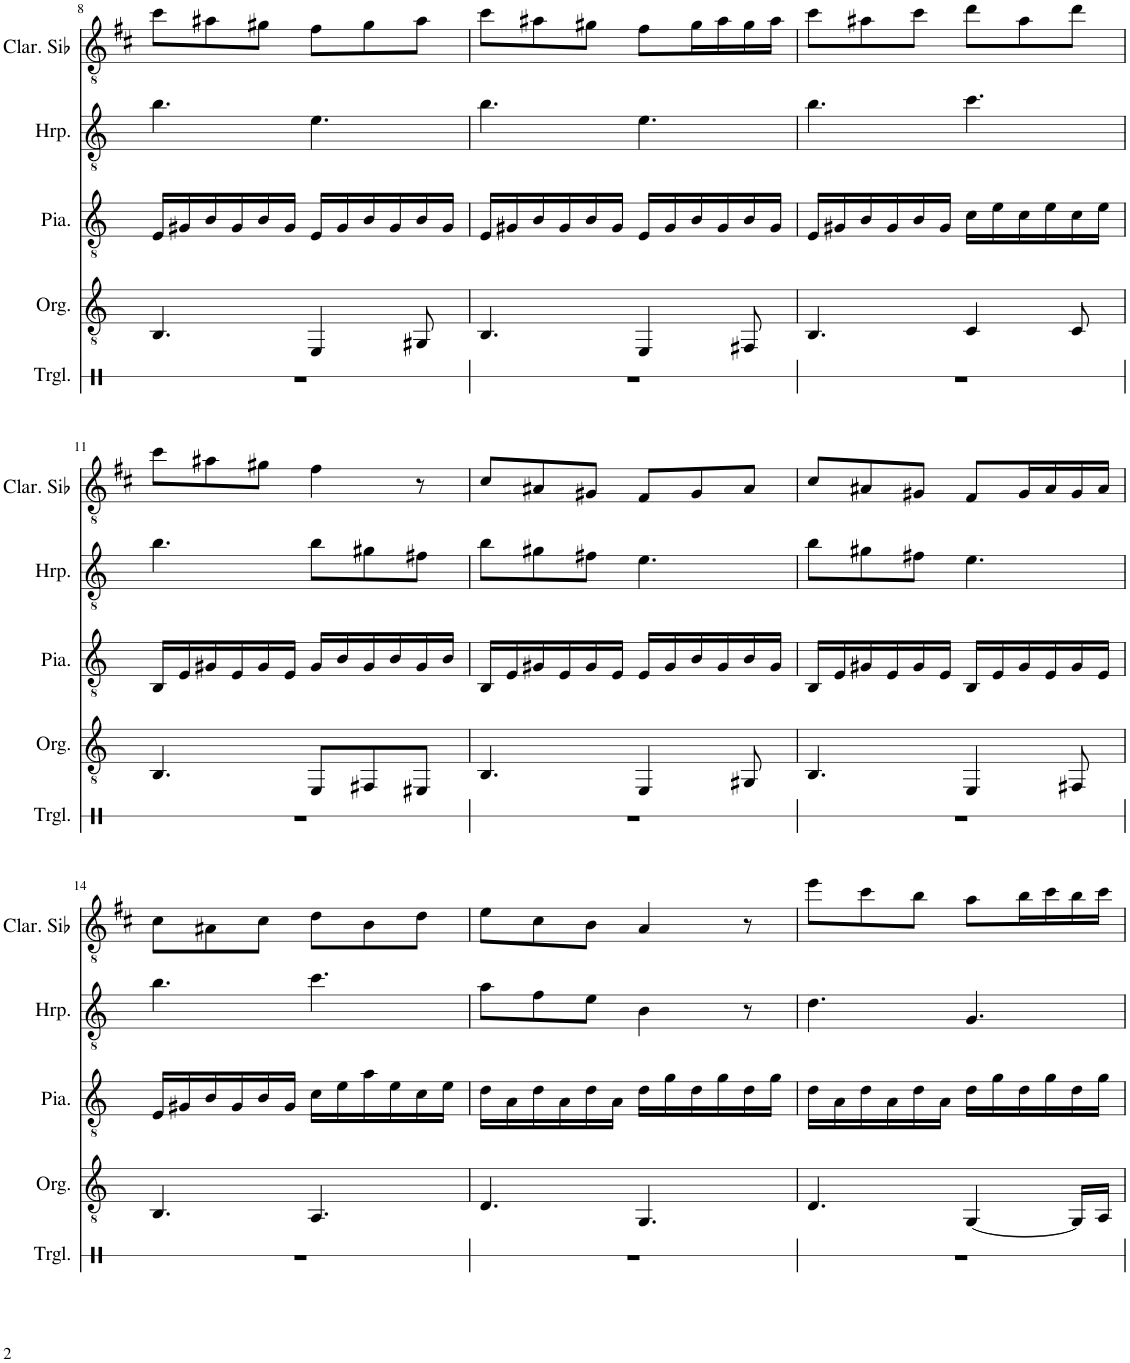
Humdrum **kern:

**kern	**kern	**kern	**kern	**kern
*part5	*part4	*part3	*part2	*part1
*staff5	*staff4	*staff3	*staff2	*staff1
*I"Triangle	*I"Orgue à tuyaux	*I"Piano	*I"Harpe	*I"Clarinette en Sib
*I'Trgl.	*I'Org.	*I'Pia.	*I'Hrp.	*I'Clar. Sib
!!LO:PB:g=z
*clefX	*clefGv2	*clefGv2	*clefGv2	*clefGv2
*	*	*	*	*Trd1c2
*k[]	*k[]	*k[]	*k[]	*k[f#c#]
*M6/8	*M6/8	*M6/8	*M6/8	*M6/8
=8	=8	=8	=8	=8
2.r	4.BB/	16E/LL	4.b\	8cc#\L
.	.	16G#X/	.	.
.	.	16B/	.	8a#X\
.	.	16G#/	.	.
.	.	16B/	.	8g#X\J
.	.	16G#/JJ	.	.
.	4EE/	16E/LL	4.e\	8f#\L
.	.	16G#/	.	.
.	.	16B/	.	8g#\
.	.	16G#/	.	.
.	8GG#X/	16B/	.	8a#\J
.	.	16G#/JJ	.	.
=9	=9	=9	=9	=9
2.r	4.BB/	16E/LL	4.b\	8cc#\L
.	.	16G#X/	.	.
.	.	16B/	.	8a#X\
.	.	16G#/	.	.
.	.	16B/	.	8g#X\J
.	.	16G#/JJ	.	.
.	4EE/	16E/LL	4.e\	8f#\L
.	.	16G#/	.	.
.	.	16B/	.	16g#\L
.	.	16G#/	.	16a#\
.	8FF#X/	16B/	.	16g#\
.	.	16G#/JJ	.	16a#\JJ
=10	=10	=10	=10	=10
2.r	4.BB/	16E/LL	4.b\	8cc#\L
.	.	16G#X/	.	.
.	.	16B/	.	8a#X\
.	.	16G#/	.	.
.	.	16B/	.	8cc#\J
.	.	16G#/JJ	.	.
.	4C/	16c\LL	4.cc\	8dd\L
.	.	16e\	.	.
.	.	16c\	.	8a#\
.	.	16e\	.	.
.	8C/	16c\	.	8dd\J
.	.	16e\JJ	.	.
!!LO:LB:g=z
=11	=11	=11	=11	=11
2.r	4.BB/	16BB/LL	4.b\	8cc#\L
.	.	16E/	.	.
.	.	16G#X/	.	8a#X\
.	.	16E/	.	.
.	.	16G#/	.	8g#X\J
.	.	16E/JJ	.	.
.	8EE/L	16G#/LL	8b\L	4f#\
.	.	16B/	.	.
.	8FF#X/	16G#/	8g#X\	.
.	.	16B/	.	.
.	8EE#X/J	16G#/	8f#X\J	8r
.	.	16B/JJ	.	.
=12	=12	=12	=12	=12
2.r	4.BB/	16BB/LL	8b\L	8c#/L
.	.	16E/	.	.
.	.	16G#X/	8g#X\	8A#X/
.	.	16E/	.	.
.	.	16G#/	8f#X\J	8G#X/J
.	.	16E/JJ	.	.
.	4EE/	16E/LL	4.e\	8F#/L
.	.	16G#/	.	.
.	.	16B/	.	8G#/
.	.	16G#/	.	.
.	8GG#X/	16B/	.	8A#/J
.	.	16G#/JJ	.	.
=13	=13	=13	=13	=13
2.r	4.BB/	16BB/LL	8b\L	8c#/L
.	.	16E/	.	.
.	.	16G#X/	8g#X\	8A#X/
.	.	16E/	.	.
.	.	16G#/	8f#X\J	8G#X/J
.	.	16E/JJ	.	.
.	4EE/	16BB/LL	4.e\	8F#/L
.	.	16E/	.	.
.	.	16G#/	.	16G#/L
.	.	16E/	.	16A#/
.	8FF#X/	16G#/	.	16G#/
.	.	16E/JJ	.	16A#/JJ
!!LO:LB:g=z
=14	=14	=14	=14	=14
2.r	4.BB/	16E/LL	4.b\	8c#\L
.	.	16G#X/	.	.
.	.	16B/	.	8A#X\
.	.	16G#/	.	.
.	.	16B/	.	8c#\J
.	.	16G#/JJ	.	.
.	4.AA/	16c\LL	4.cc\	8d\L
.	.	16e\	.	.
.	.	16a\	.	8B\
.	.	16e\	.	.
.	.	16c\	.	8d\J
.	.	16e\JJ	.	.
=15	=15	=15	=15	=15
2.r	4.D/	16d\LL	8a\L	8e\L
.	.	16A\	.	.
.	.	16d\	8f\	8c#\
.	.	16A\	.	.
.	.	16d\	8e\J	8B\J
.	.	16A\JJ	.	.
.	4.GG/	16d\LL	4B\	4A/
.	.	16g\	.	.
.	.	16d\	.	.
.	.	16g\	.	.
.	.	16d\	8r	8r
.	.	16g\JJ	.	.
=16	=16	=16	=16	=16
2.r	4.D/	16d\LL	4.d\	8ee\L
.	.	16A\	.	.
.	.	16d\	.	8cc#\
.	.	16A\	.	.
.	.	16d\	.	8b\J
.	.	16A\JJ	.	.
.	[4GG/	16d\LL	4.G/	8a\L
.	.	16g\	.	.
.	.	16d\	.	16b\L
.	.	16g\	.	16cc#\
.	16GG/LL]	16d\	.	16b\
.	16AA/JJ	16g\JJ	.	16cc#\JJ
=	=	=	=	=
*-	*-	*-	*-	*-
